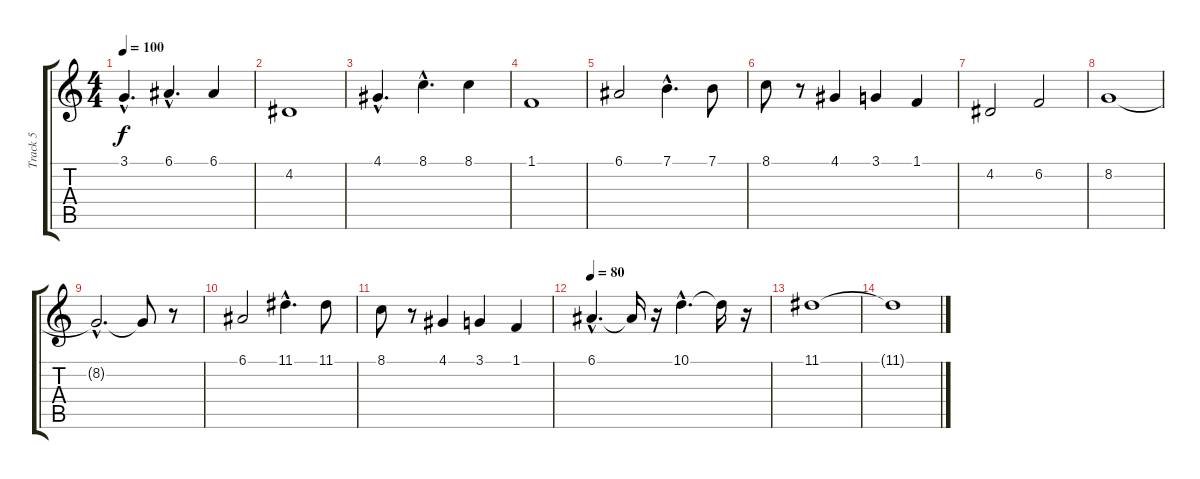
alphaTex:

\track ("Track 5" "Track 5") {instrument stringensemble1}
\staff {score tabs}
\tuning (E4 B3 G3 D3 A2 E2) {hide}
\ts (4 4)
\tempo 100
\clef g2
\ks c
3.1{hac}.4{d dy f} 6.1{hac}.4{d} 6.1.4 |
4.2.1 |
4.1{hac}.4{d} 8.1{hac}.4{d} 8.1.4 |
1.1.1 |
6.1.2 7.1{hac}.4{d} 7.1.8 |
8.1.8 r.8 4.1.4 3.1.4 1.1.4 |
4.2.2 6.2.2 |
8.2.1 |
8.2{hac t}.2{d} 8.2{t}.8 r.8 |
6.1.2 11.1{hac}.4{d} 11.1.8 |
8.1.8 r.8 4.1.4 3.1.4 1.1.4 |
\tempo 80
6.1{hac}.4{d} 6.1{t}.16 r.16 10.1{hac}.4{d} 10.1{t}.16 r.16 |
11.1.1 |
11.1{t}.1
